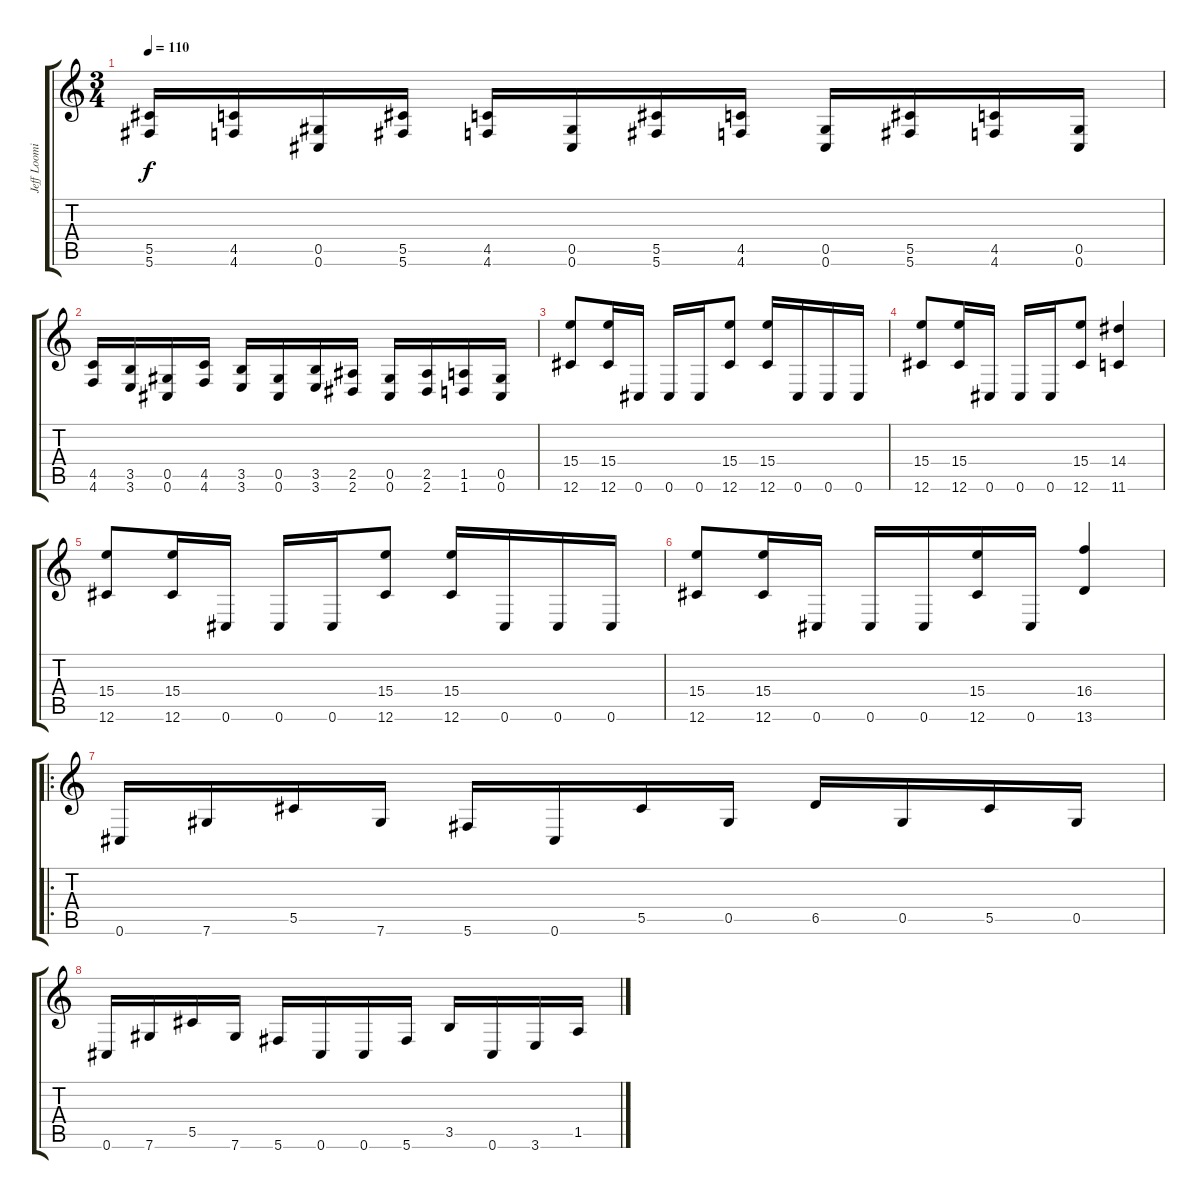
\track ("Jeff Loomis Lead" "Jeff Loomi") {instrument distortionguitar}
\staff {score tabs}
\tuning (Eb4 Bb3 Gb3 Db3 Ab2 Db2) {hide}
\ts (3 4)
\tempo 110
\clef g2
\ks c
(5.5 5.6).16{dy f} (4.5 4.6).16 (0.5 0.6).16 (5.5 5.6).16 (4.5 4.6).16 (0.5 0.6).16 (5.5 5.6).16 (4.5 4.6).16 (0.5 0.6).16 (5.5 5.6).16 (4.5 4.6).16 (0.5 0.6).16 |
(4.5 4.6).16 (3.5 3.6).16 (0.5 0.6).16 (4.5 4.6).16 (3.5 3.6).16 (0.5 0.6).16 (3.5 3.6).16 (2.5 2.6).16 (0.5 0.6).16 (2.5 2.6).16 (1.5 1.6).16 (0.5 0.6).16 |
(15.4 12.6).8 (15.4 12.6).16 0.6.16 0.6.16 0.6.16 (15.4 12.6).8 (15.4 12.6).16 0.6.16 0.6.16 0.6.16 |
(15.4 12.6).8 (15.4 12.6).16 0.6.16 0.6.16 0.6.16 (15.4 12.6).8 (14.4 11.6).4 |
(15.4 12.6).8 (15.4 12.6).16 0.6.16 0.6.16 0.6.16 (15.4 12.6).8 (15.4 12.6).16 0.6.16 0.6.16 0.6.16 |
(15.4 12.6).8 (15.4 12.6).16 0.6.16 0.6.16 0.6.16 (15.4 12.6).16 0.6.16 (16.4 13.6).4 |
\ro
0.6.16 7.6.16 5.5.16 7.6.16 5.6.16 0.6.16 5.5.16 0.5.16 6.5.16 0.5.16 5.5.16 0.5.16 |
0.6.16 7.6.16 5.5.16 7.6.16 5.6.16 0.6.16 0.6.16 5.6.16 3.5.16 0.6.16 3.6.16 1.5.16
